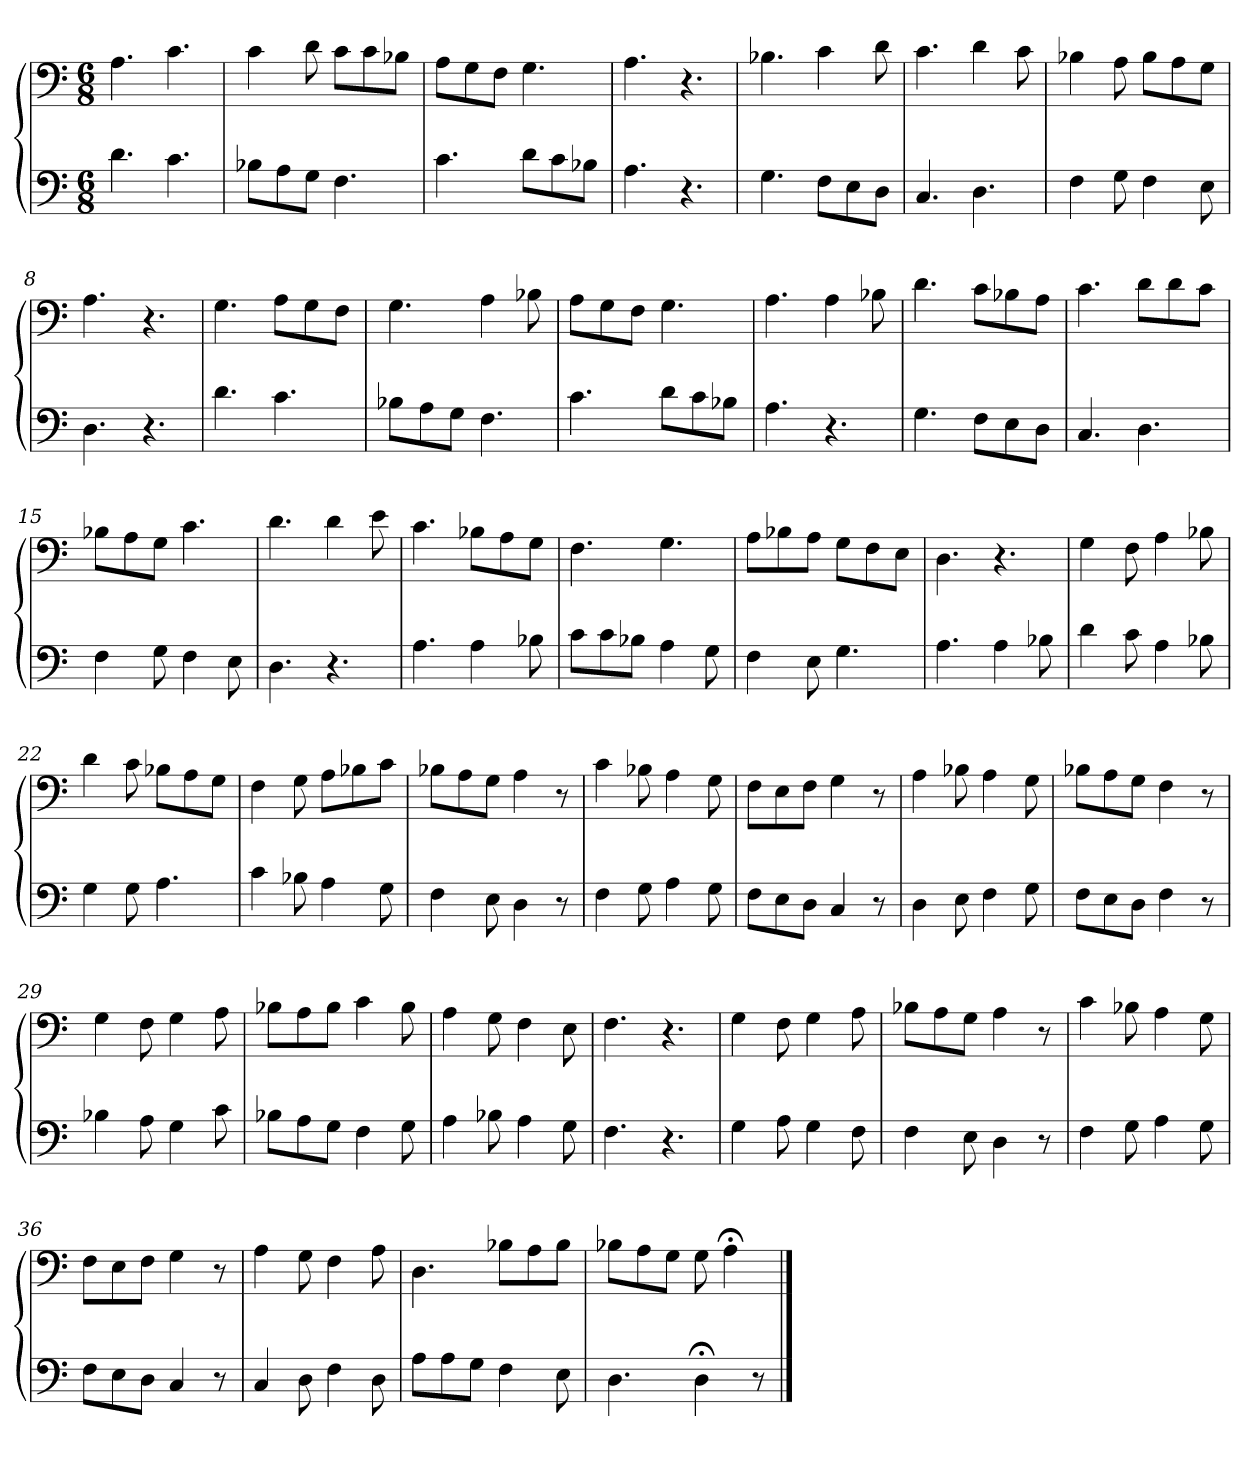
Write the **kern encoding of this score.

**kern	**kern
*part1	*part1
*staff2	*staff1
*M6/8	*M6/8
=1	=1
4.d	4.A
4.c	4.c
=2	=2
8B-XL	4c
8A	.
8GJ	8d
4.F	8cL
.	8c
.	8B-XJ
=3	=3
4.c	8AL
.	8G
.	8FJ
8dL	4.G
8c	.
8B-XJ	.
=4	=4
4.A	4.A
4.r	4.r
=5	=5
4.G	4.B-X
8FL	4c
8E	.
8DJ	8d
=6	=6
4.C	4.c
4.D	4d
.	8c
=7	=7
4F	4B-X
8G	8A
4F	8B-L
.	8A
8E	8GJ
=8	=8
4.D	4.A
4.r	4.r
=9	=9
4.d	4.G
4.c	8AL
.	8G
.	8FJ
=10	=10
8B-XL	4.G
8A	.
8GJ	.
4.F	4A
.	8B-X
=11	=11
4.c	8AL
.	8G
.	8FJ
8dL	4.G
8c	.
8B-XJ	.
=12	=12
4.A	4.A
4.r	4A
.	8B-X
=13	=13
4.G	4.d
8FL	8cL
8E	8B-X
8DJ	8AJ
=14	=14
4.C	4.c
4.D	8dL
.	8d
.	8cJ
=15	=15
4F	8B-XL
.	8A
8G	8GJ
4F	4.c
8E	.
=16	=16
4.D	4.d
4.r	4d
.	8e
=17	=17
4.A	4.c
4A	8B-XL
.	8A
8B-X	8GJ
=18	=18
8cL	4.F
8c	.
8B-XJ	.
4A	4.G
8G	.
=19	=19
4F	8AL
.	8B-X
8E	8AJ
4.G	8GL
.	8F
.	8EJ
=20	=20
4.A	4.D
4A	4.r
8B-X	.
=21	=21
4d	4G
8c	8F
4A	4A
8B-X	8B-X
=22	=22
4G	4d
8G	8c
4.A	8B-XL
.	8A
.	8GJ
=23	=23
4c	4F
8B-X	8G
4A	8AL
.	8B-X
8G	8cJ
=24	=24
4F	8B-XL
.	8A
8E	8GJ
4D	4A
8r	8r
=25	=25
4F	4c
8G	8B-X
4A	4A
8G	8G
=26	=26
8FL	8FL
8E	8E
8DJ	8FJ
4C	4G
8r	8r
=27	=27
4D	4A
8E	8B-X
4F	4A
8G	8G
=28	=28
8FL	8B-XL
8E	8A
8DJ	8GJ
4F	4F
8r	8r
=29	=29
4B-X	4G
8A	8F
4G	4G
8c	8A
=30	=30
8B-XL	8B-XL
8A	8A
8GJ	8B-J
4F	4c
8G	8B-
=31	=31
4A	4A
8B-X	8G
4A	4F
8G	8E
=32	=32
4.F	4.F
4.r	4.r
=33	=33
4G	4G
8A	8F
4G	4G
8F	8A
=34	=34
4F	8B-XL
.	8A
8E	8GJ
4D	4A
8r	8r
=35	=35
4F	4c
8G	8B-X
4A	4A
8G	8G
=36	=36
8FL	8FL
8E	8E
8DJ	8FJ
4C	4G
8r	8r
=37	=37
4C	4A
8D	8G
4F	4F
8D	8A
=38	=38
8AL	4.D
8A	.
8GJ	.
4F	8B-XL
.	8A
8E	8B-J
=39	=39
4.D	8B-XL
.	8A
.	8GJ
4D;<	8G
.	4A;<
8r	.
==	==
*-	*-
